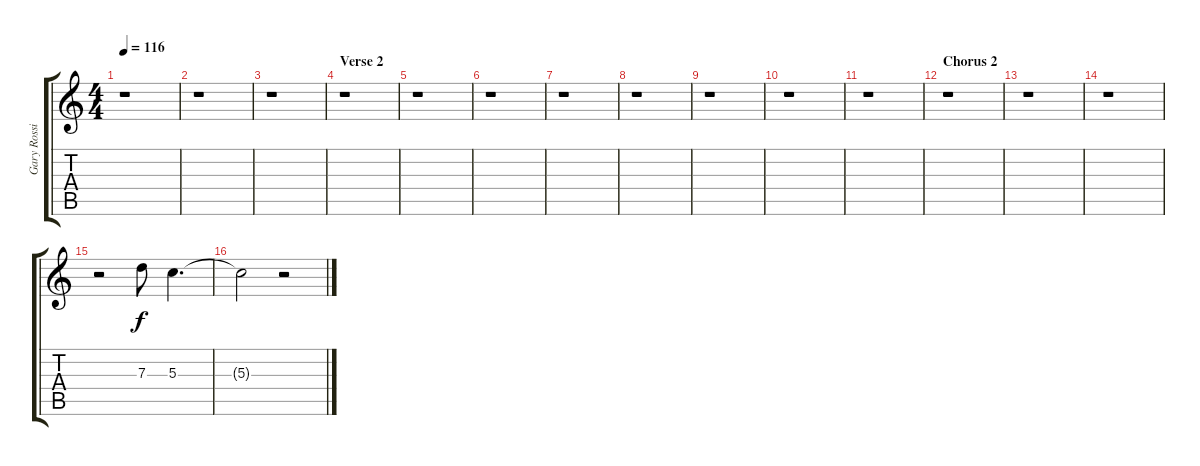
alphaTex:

\track ("Gary Rossington" "Gary Rossi") {instrument overdrivenguitar}
\staff {score tabs}
\tuning (E4 B3 G3 D3 A2 E2) {hide}
\ts (4 4)
\tempo 116
\clef g2
\ks c
r.1{dy f} |
r.1 |
r.1 |
\section ("" "Verse 2")
r.1 |
r.1 |
r.1 |
r.1 |
r.1 |
r.1 |
r.1 |
r.1 |
\section ("" "Chorus 2")
r.1 |
r.1 |
r.1 |
r.2 7.3.8 5.3.4{d} |
5.3{t}.2 r.2
